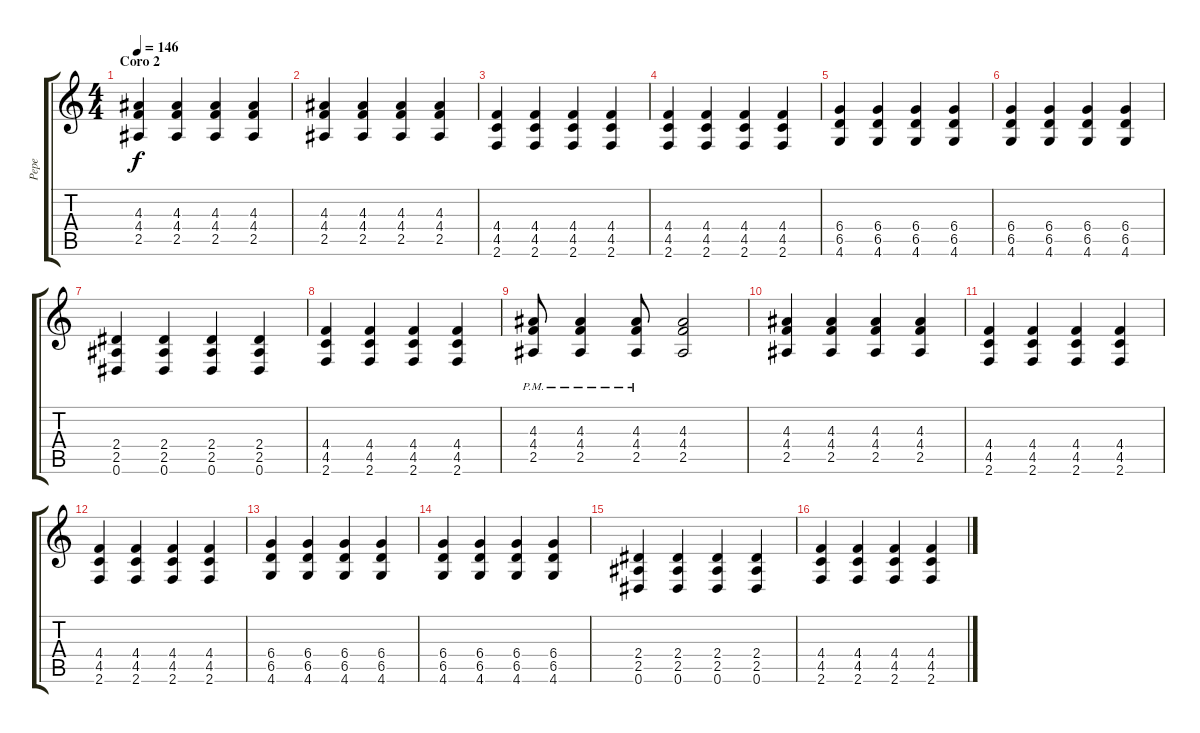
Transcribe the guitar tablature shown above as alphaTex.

\track ("Pepe" "Pepe") {instrument distortionguitar}
\staff {score tabs}
\tuning (Eb4 Bb3 Gb3 Db3 Ab2 Eb2) {hide}
\ts (4 4)
\section ("" "Coro 2")
\tempo 146
\clef g2
\ks c
(4.3 4.4 2.5).4{dy f} (4.3 4.4 2.5).4 (4.3 4.4 2.5).4 (4.3 4.4 2.5).4 |
(4.3 4.4 2.5).4 (4.3 4.4 2.5).4 (4.3 4.4 2.5).4 (4.3 4.4 2.5).4 |
(4.4 4.5 2.6).4 (4.4 4.5 2.6).4 (4.4 4.5 2.6).4 (4.4 4.5 2.6).4 |
(4.4 4.5 2.6).4 (4.4 4.5 2.6).4 (4.4 4.5 2.6).4 (4.4 4.5 2.6).4 |
(6.4 6.5 4.6).4 (6.4 6.5 4.6).4 (6.4 6.5 4.6).4 (6.4 6.5 4.6).4 |
(6.4 6.5 4.6).4 (6.4 6.5 4.6).4 (6.4 6.5 4.6).4 (6.4 6.5 4.6).4 |
(2.4 2.5 0.6).4 (2.4 2.5 0.6).4 (2.4 2.5 0.6).4 (2.4 2.5 0.6).4 |
(4.4 4.5 2.6).4 (4.4 4.5 2.6).4 (4.4 4.5 2.6).4 (4.4 4.5 2.6).4 |
(4.3{pm} 4.4{pm} 2.5{pm}).8 (4.3{pm} 4.4{pm} 2.5{pm}).4 (4.3{pm} 4.4{pm} 2.5{pm}).8 (4.3 4.4 2.5).2 |
(4.3 4.4 2.5).4 (4.3 4.4 2.5).4 (4.3 4.4 2.5).4 (4.3 4.4 2.5).4 |
(4.4 4.5 2.6).4 (4.4 4.5 2.6).4 (4.4 4.5 2.6).4 (4.4 4.5 2.6).4 |
(4.4 4.5 2.6).4 (4.4 4.5 2.6).4 (4.4 4.5 2.6).4 (4.4 4.5 2.6).4 |
(6.4 6.5 4.6).4 (6.4 6.5 4.6).4 (6.4 6.5 4.6).4 (6.4 6.5 4.6).4 |
(6.4 6.5 4.6).4 (6.4 6.5 4.6).4 (6.4 6.5 4.6).4 (6.4 6.5 4.6).4 |
(2.4 2.5 0.6).4 (2.4 2.5 0.6).4 (2.4 2.5 0.6).4 (2.4 2.5 0.6).4 |
(4.4 4.5 2.6).4 (4.4 4.5 2.6).4 (4.4 4.5 2.6).4 (4.4 4.5 2.6).4
